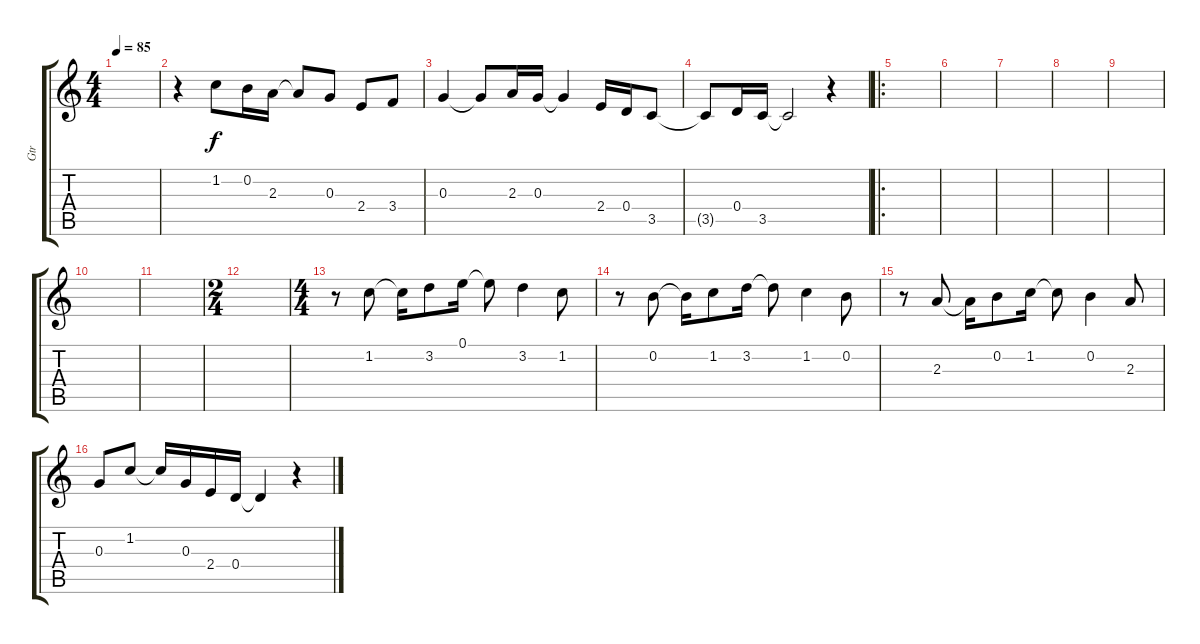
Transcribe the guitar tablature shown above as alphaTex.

\track ("Gtr" "Gtr") {instrument electricguitarjazz}
\staff {score tabs}
\tuning (E4 B3 G3 D3 A2 E2) {hide}
\ts (4 4)
\tempo 85
\clef g2
\ks c
|
r.4 1.2.8 0.2.16 2.3.16 2.3{t}.8 0.3.8 2.4.8 3.4.8 |
0.3.4 0.3{t}.8 2.3.16 0.3.16 0.3{t}.4 2.4.16 0.4.16 3.5.8 |
3.5{t}.8 0.4.16 3.5.16 3.5{t}.2 r.4 |
\ro
|
|
|
|
|
|
|
\ts (2 4)
|
\ts (4 4)
r.8 1.2.8 1.2{t}.16 3.2.8 0.1.16 0.1{t}.8 3.2.4 1.2.8 |
r.8 0.2.8 0.2{t}.16 1.2.8 3.2.16 3.2{t}.8 1.2.4 0.2.8 |
r.8 2.3.8 2.3{t}.16 0.2.8 1.2.16 1.2{t}.8 0.2.4 2.3.8 |
0.3.8 1.2.8 1.2{t}.16 0.3.16 2.4.16 0.4.16 0.4{t}.4 r.4
